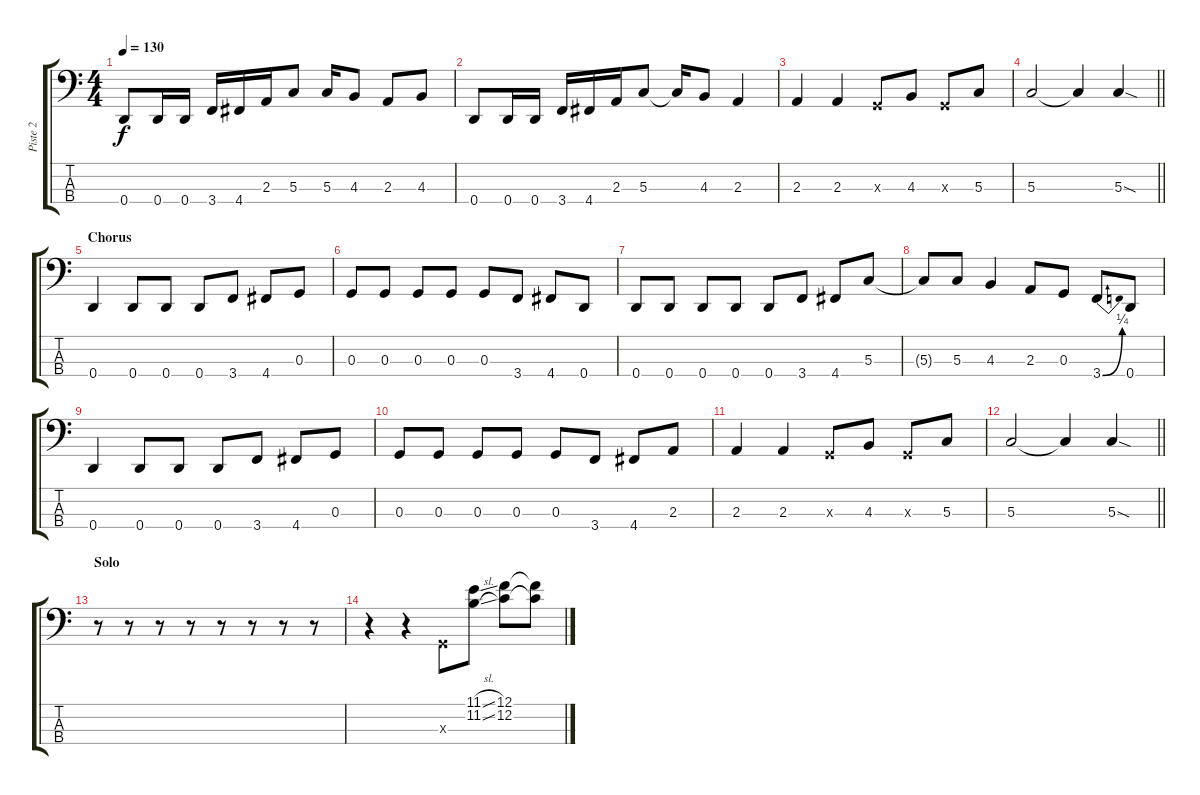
\track ("Piste 2" "Piste 2") {instrument electricbassfinger}
\staff {score tabs}
\tuning (F2 C2 G1 D1) {hide}
\ts (4 4)
\tempo 130
\clef f4
\ks c
0.4.8{dy f} 0.4.16 0.4.16 3.4.16 4.4.16 2.3.16 5.3.8 5.3.16 4.3.8 2.3.8 4.3.8 |
0.4.8 0.4.16 0.4.16 3.4.16 4.4.16 2.3.16 5.3.8 5.3{t}.16 4.3.8 2.3.4 |
2.3.4 2.3.4 0.3{x}.8 4.3.8 0.3{x}.8 5.3.8 |
\barLineRight lightlight
5.3.2 5.3{t}.4 5.3{sod}.4 |
\section ("" "Chorus")
0.4.4 0.4.8 0.4.8 0.4.8 3.4.8 4.4.8 0.3.8 |
0.3.8 0.3.8 0.3.8 0.3.8 0.3.8 3.4.8 4.4.8 0.4.8 |
0.4.8 0.4.8 0.4.8 0.4.8 0.4.8 3.4.8 4.4.8 5.3.8 |
5.3{t}.8 5.3.8 4.3.4 2.3.8 0.3.8 3.4{be (bend 0 0 60 1)}.8 0.4.8 |
0.4.4 0.4.8 0.4.8 0.4.8 3.4.8 4.4.8 0.3.8 |
0.3.8 0.3.8 0.3.8 0.3.8 0.3.8 3.4.8 4.4.8 2.3.8 |
2.3.4 2.3.4 0.3{x}.8 4.3.8 0.3{x}.8 5.3.8 |
\barLineRight lightlight
5.3.2 5.3{t}.4 5.3{sod}.4 |
\section ("" "Solo")
r.8 r.8 r.8 r.8 r.8 r.8 r.8 r.8 |
r.4 r.4 0.3{x}.8 (11.1{sl} 11.2{sl}).8 (12.1 12.2).8 (12.1{t} 12.2{t}).8
